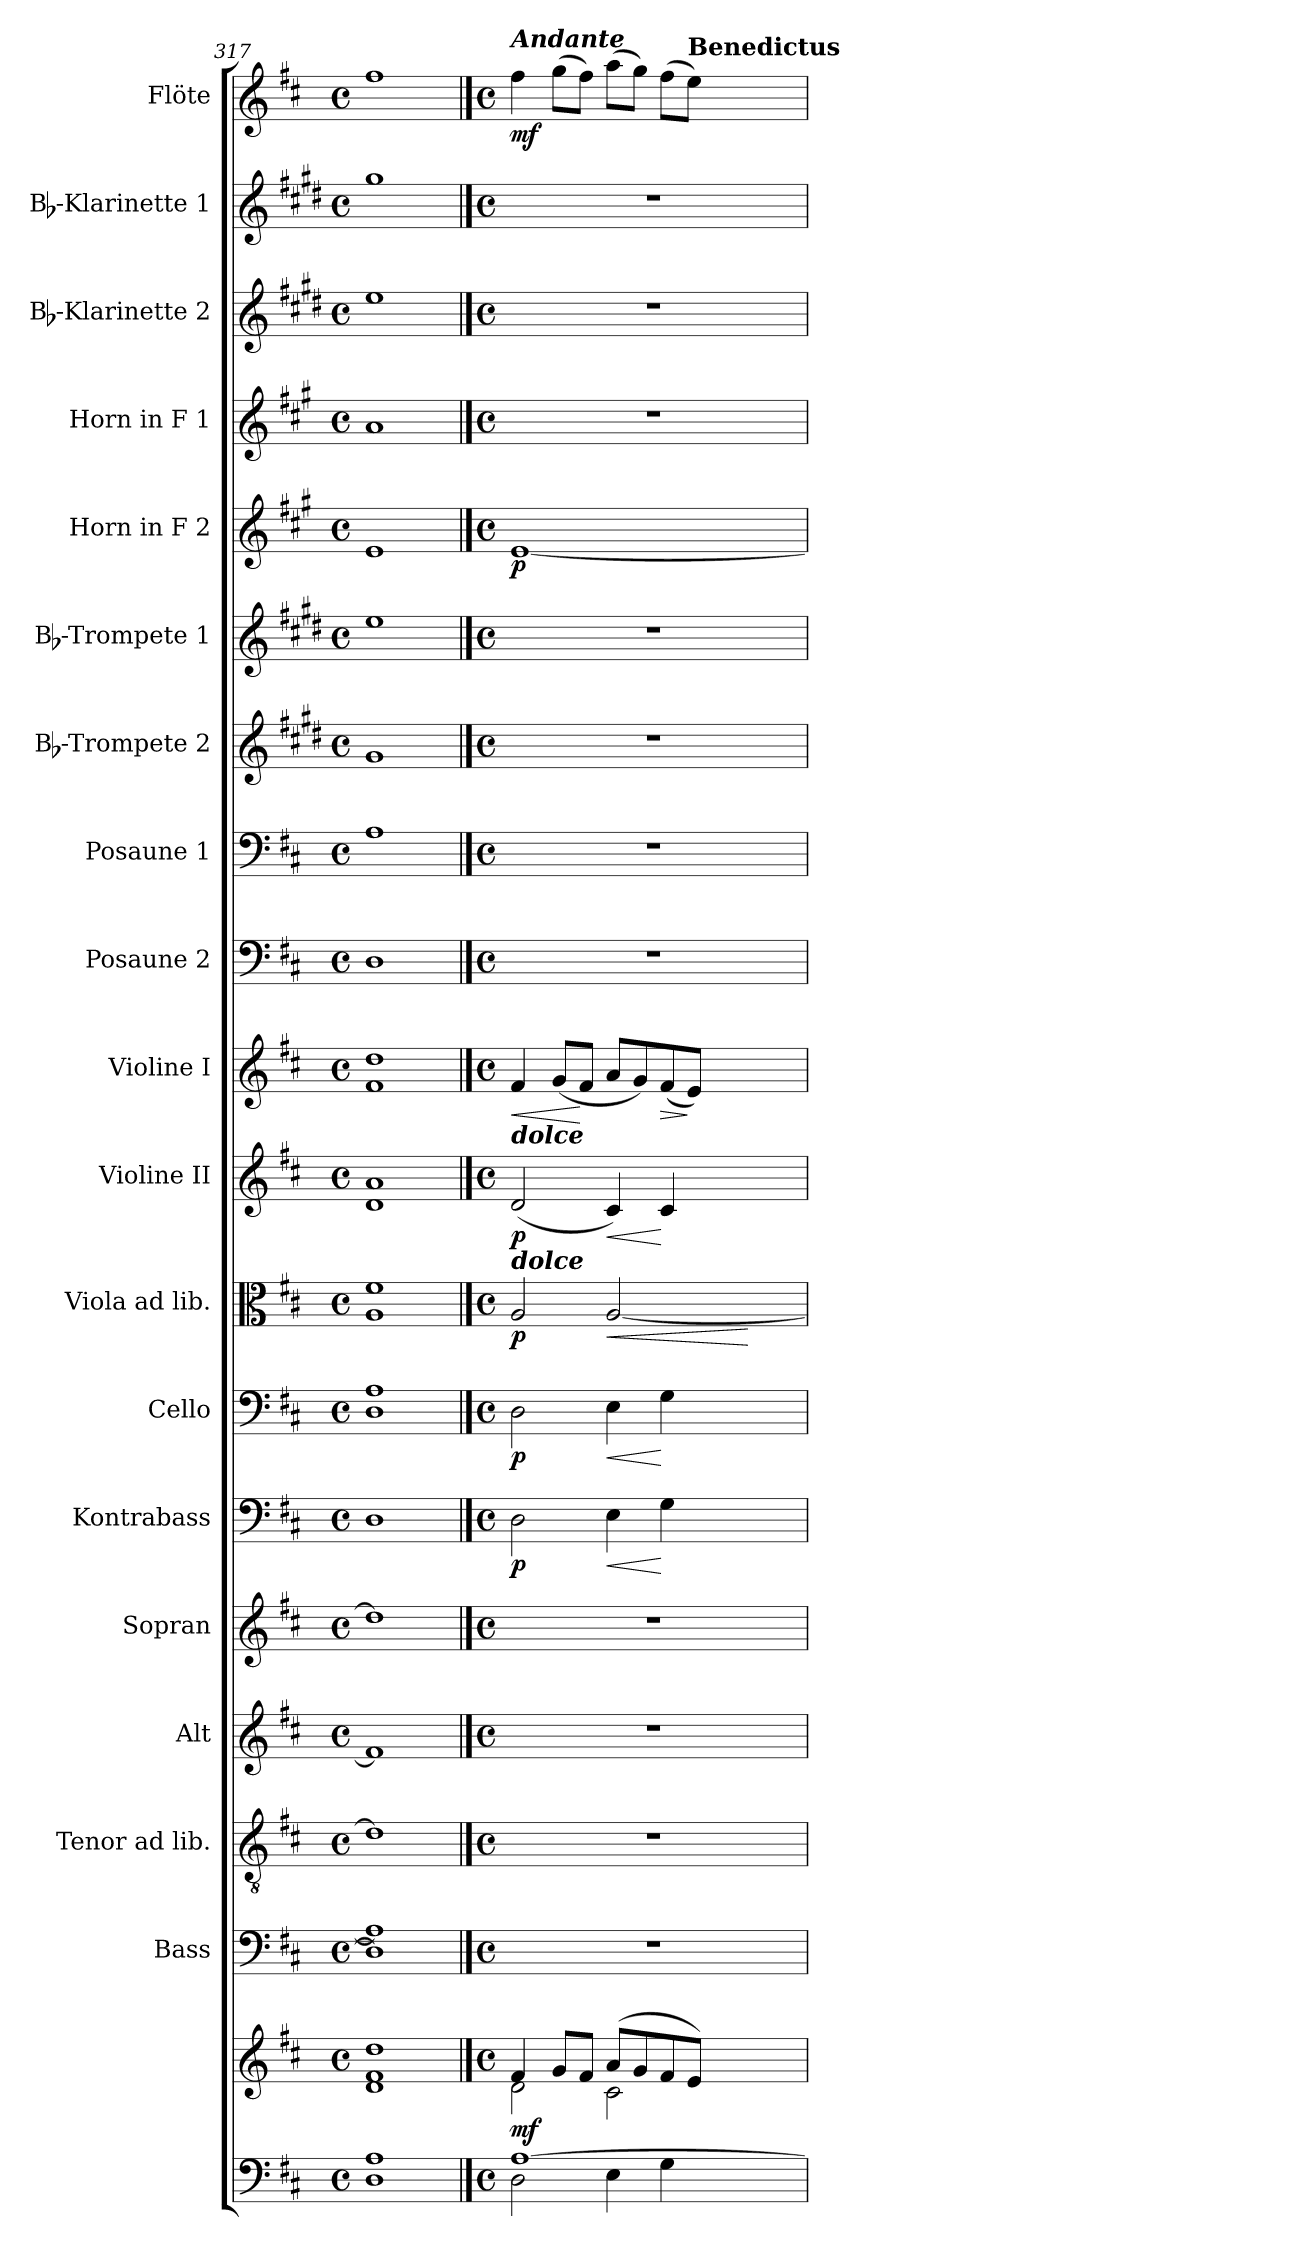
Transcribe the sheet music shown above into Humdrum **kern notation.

**kern	**kern	**dynam	**kern	**kern	**kern	**kern	**kern	**dynam	**kern	**dynam	**kern	**dynam	**kern	**dynam	**kern	**dynam	**kern	**kern	**kern	**kern	**kern	**dynam	**kern	**kern	**kern	**kern	**dynam
*part19	*part19	*part19	*part18	*part17	*part16	*part15	*part14	*part14	*part13	*part13	*part12	*part12	*part11	*part11	*part10	*part10	*part9	*part8	*part7	*part6	*part5	*part5	*part4	*part3	*part2	*part1	*part1
*staff20	*staff19	*staff19/20	*staff18	*staff17	*staff16	*staff15	*staff14	*staff14	*staff13	*staff13	*staff12	*staff12	*staff11	*staff11	*staff10	*staff10	*staff9	*staff8	*staff7	*staff6	*staff5	*staff5	*staff4	*staff3	*staff2	*staff1	*staff1
*	*	*	*I"Bass	*I"Tenor ad lib.	*I"Alt	*I"Sopran	*I"Kontrabass	*	*I"Cello	*	*I"Viola ad lib.	*	*I"Violine II	*	*I"Violine I	*	*I"Posaune 2	*I"Posaune 1	*I"Bb-Trompete 2	*I"Bb-Trompete 1	*I"Horn in F 2	*	*I"Horn in F 1	*I"Bb-Klarinette 2	*I"Bb-Klarinette 1	*I"Flöte	*
*	*	*	*I'B.	*I'T.	*I'A.	*I'S.	*I'Kb.	*	*	*	*I'Vla.	*	*I'Vl. II	*	*I'Vl. I	*	*I'Pos. 2	*I'Pos. 1	*I'Bb Trp. 2	*I'Bb Trp. 1	*	*	*	*I'Bb Kl. 2	*I'Bb Kl. 1	*I'Fl.	*
*clefF4	*clefG2	*	*clefF4	*clefGv2	*clefG2	*clefG2	*clefF4	*	*clefF4	*	*clefC3	*	*clefG2	*	*clefG2	*	*clefF4	*clefF4	*clefG2	*clefG2	*clefG2	*	*clefG2	*clefG2	*clefG2	*clefG2	*
*	*	*	*	*	*	*	*ITrd7c12	*	*	*	*	*	*	*	*	*	*	*	*ITrd1c2	*ITrd1c2	*ITrd4c7	*	*ITrd4c7	*ITrd1c2	*ITrd1c2	*	*
*k[f#c#]	*k[f#c#]	*	*k[f#c#]	*k[f#c#]	*k[f#c#]	*k[f#c#]	*k[f#c#]	*	*k[f#c#]	*	*k[f#c#]	*	*k[f#c#]	*	*k[f#c#]	*	*k[f#c#]	*k[f#c#]	*k[f#c#]	*k[f#c#]	*k[f#c#]	*	*k[f#c#]	*k[f#c#]	*k[f#c#]	*k[f#c#]	*
*D:	*D:	*	*D:	*D:	*D:	*D:	*D:	*	*D:	*	*D:	*	*D:	*	*D:	*	*D:	*D:	*D:	*D:	*D:	*	*D:	*D:	*D:	*D:	*
*M4/4	*M4/4	*	*M4/4	*M4/4	*M4/4	*M4/4	*M4/4	*	*M4/4	*	*M4/4	*	*M4/4	*	*M4/4	*	*M4/4	*M4/4	*M4/4	*M4/4	*M4/4	*	*M4/4	*M4/4	*M4/4	*M4/4	*
*met(c)	*met(c)	*	*met(c)	*met(c)	*met(c)	*met(c)	*met(c)	*	*met(c)	*	*met(c)	*	*met(c)	*	*met(c)	*	*met(c)	*met(c)	*met(c)	*met(c)	*met(c)	*	*met(c)	*met(c)	*met(c)	*met(c)	*
=317	=317	=317	=317	=317	=317	=317	=317	=317	=317	=317	=317	=317	=317	=317	=317	=317	=317	=317	=317	=317	=317	=317	=317	=317	=317	=317	=317
*	*	*	*^	*	*	*	*	*	*	*	*	*	*	*	*	*	*	*	*	*	*	*	*	*	*	*	*
1D 1A	1d 1f# 1dd	.	1A]	1D]	1d]	1f#]	1dd]	1DD	.	1D 1A	.	1A 1f#	.	1d 1a	.	1f# 1dd	.	1D	1A	1f#	1dd	1A	.	1d	1dd	1ff#	1ff#	.
*	*	*	*v	*v	*	*	*	*	*	*	*	*	*	*	*	*	*	*	*	*	*	*	*	*	*	*	*	*
!!LO:PB:g=z
==318	==318	==318	==318	==318	==318	==318	==318	==318	==318	==318	==318	==318	==318	==318	==318	==318	==318	==318	==318	==318	==318	==318	==318	==318	==318	==318	==318
*M4/4	*M4/4	*	*M4/4	*M4/4	*M4/4	*M4/4	*M4/4	*	*M4/4	*	*M4/4	*	*M4/4	*	*M4/4	*	*M4/4	*M4/4	*M4/4	*M4/4	*M4/4	*	*M4/4	*M4/4	*M4/4	*M4/4	*
*met(c)	*met(c)	*	*met(c)	*met(c)	*met(c)	*met(c)	*met(c)	*	*met(c)	*	*met(c)	*	*met(c)	*	*met(c)	*	*met(c)	*met(c)	*met(c)	*met(c)	*met(c)	*	*met(c)	*met(c)	*met(c)	*met(c)	*
*^	*^	*	*^	*	*	*	*	*	*	*	*	*	*	*	*	*	*	*	*	*	*	*	*	*	*	*	*
!	!	!	!	!	!	!	!	!	!	!	!	!	!	!	!	!	!	!	!	!	!	!	!	!	!	!	!	!	!LO:TX:a:Bi:t=Andante	!
!	!	!	!	!	!	!	!	!	!	!	!	!	!	!	!	!	!	!LO:TX:b:Bi:t=dolce	!	!	!	!	!	!	!	!	!	!	!	!
!	!	!	!	!	!	!	!	!	!	!	!	!	!	!LO:TX:a:Bi:t=dolce	!	!	!	!	!	!	!	!	!	!	!	!	!	!	!	!
!	!	!	!	!LO:DY:b	!	!	!	!	!	!	!LO:DY:b	!	!LO:DY:b	!	!LO:DY:b	!	!LO:DY:b	!	!LO:HP:b	!	!	!	!	!	!LO:DY:b	!	!	!	!	!LO:DY:b
*	*	*	*	*	*v	*v	*	*	*	*	*	*	*	*	*	*	*	*	*	*	*	*	*	*	*	*	*	*	*	*
[>1A	2D\	4f#/	2d\	mf	1r	1r	1r	1r	2DD\	p	2D\	p	2A/	p	(<2d/	p	4f#/	<	1r	1r	1r	1r	[1A	p	1r	1r	1r	4ff#\	mf
.	.	8g/L	.	.	.	.	.	.	.	.	.	.	.	.	.	.	(<8g/L	.	.	.	.	.	.	.	.	.	.	(>8gg\L	.
.	.	8f#/J	.	.	.	.	.	.	.	.	.	.	.	.	.	.	8f#/J	[	.	.	.	.	.	.	.	.	.	8ff#\J)	.
!	!	!	!	!	!	!	!	!	!	!LO:HP:b	!	!LO:HP:b	!	!LO:HP:b	!	!LO:HP:b	!	!	!	!	!	!	!	!	!	!	!	!	!
.	4E\	(>8a/L	2c#\	.	.	.	.	.	4EE\	<	4E\	<	[2A/	<	4c#/)	<	8a/L	.	.	.	.	.	.	.	.	.	.	(>8aa\L	.
.	.	8g/	.	.	.	.	.	.	.	.	.	.	.	.	.	.	8g/)	.	.	.	.	.	.	.	.	.	.	8gg\J)	.
!	!	!	!	!	!	!	!	!	!	!	!	!	!	!	!	!	!	!LO:HP:b	!	!	!	!	!	!	!	!	!	!	!
.	4G\	8f#/	.	.	.	.	.	.	4GG\	[	4G\	[	.	.	4c#/	[	(<8f#/	>	.	.	.	.	.	.	.	.	.	(>8ff#\L	.
!	!	!	!	!	!	!	!	!	!	!	!	!	!	!	!	!	!	!	!	!	!	!	!	!	!	!	!	!LO:TX:a:B:t=Benedictus	!
.	.	8e/J)	.	.	.	.	.	.	.	.	.	.	.	.	.	.	8e/J)	]	.	.	.	.	.	.	.	.	.	8ee\J)	.
*v	*v	*	*	*	*	*	*	*	*	*	*	*	*	*	*	*	*	*	*	*	*	*	*	*	*	*	*	*	*
*	*v	*v	*	*	*	*	*	*	*	*	*	*	*	*	*	*	*	*	*	*	*	*	*	*	*	*	*	*
.	.	.	.	.	.	.	.	.	.	.	.	[	.	.	.	.	.	.	.	.	.	.	.	.	.	.	.
=	=	=	=	=	=	=	=	=	=	=	=	=	=	=	=	=	=	=	=	=	=	=	=	=	=	=	=
*-	*-	*-	*-	*-	*-	*-	*-	*-	*-	*-	*-	*-	*-	*-	*-	*-	*-	*-	*-	*-	*-	*-	*-	*-	*-	*-	*-
